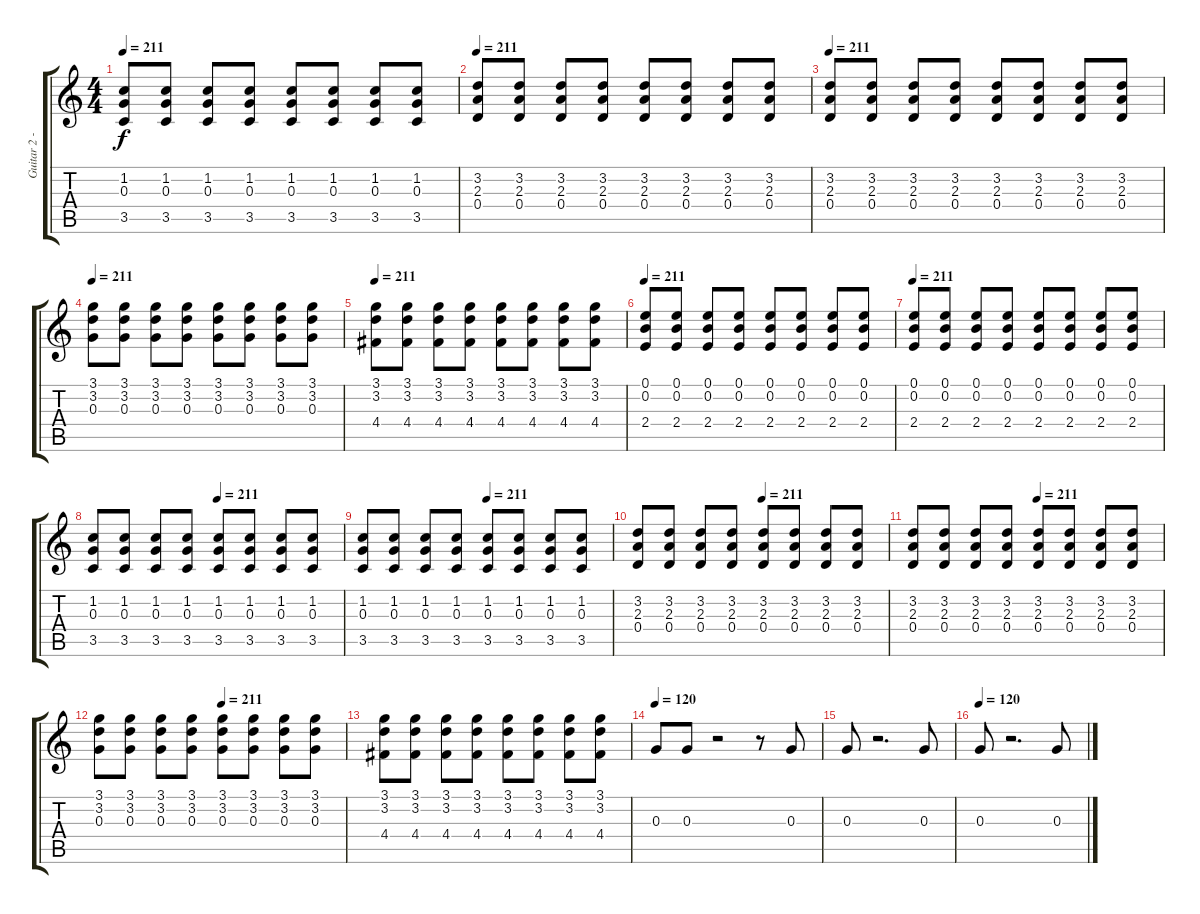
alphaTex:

\track ("Guitar 2 - Eric Melvin" "Guitar 2 -") {instrument distortionguitar}
\staff {score tabs}
\tuning (E4 B3 G3 D3 A2 E2) {hide}
\ts (4 4)
\tempo 211
\clef g2
\ks c
(1.2 0.3 3.5).8{dy f} (1.2 0.3 3.5).8 (1.2 0.3 3.5).8 (1.2 0.3 3.5).8 (1.2 0.3 3.5).8 (1.2 0.3 3.5).8 (1.2 0.3 3.5).8 (1.2 0.3 3.5).8 |
\tempo 211
(3.2 2.3 0.4).8 (3.2 2.3 0.4).8 (3.2 2.3 0.4).8 (3.2 2.3 0.4).8 (3.2 2.3 0.4).8 (3.2 2.3 0.4).8 (3.2 2.3 0.4).8 (3.2 2.3 0.4).8 |
\tempo 211
(3.2 2.3 0.4).8 (3.2 2.3 0.4).8 (3.2 2.3 0.4).8 (3.2 2.3 0.4).8 (3.2 2.3 0.4).8 (3.2 2.3 0.4).8 (3.2 2.3 0.4).8 (3.2 2.3 0.4).8 |
\tempo 211
(3.1 3.2 0.3).8 (3.1 3.2 0.3).8 (3.1 3.2 0.3).8 (3.1 3.2 0.3).8 (3.1 3.2 0.3).8 (3.1 3.2 0.3).8 (3.1 3.2 0.3).8 (3.1 3.2 0.3).8 |
\tempo 211
(3.1 3.2 4.4).8 (3.1 3.2 4.4).8 (3.1 3.2 4.4).8 (3.1 3.2 4.4).8 (3.1 3.2 4.4).8 (3.1 3.2 4.4).8 (3.1 3.2 4.4).8 (3.1 3.2 4.4).8 |
\tempo 211
(0.1 0.2 2.4).8 (0.1 0.2 2.4).8 (0.1 0.2 2.4).8 (0.1 0.2 2.4).8 (0.1 0.2 2.4).8 (0.1 0.2 2.4).8 (0.1 0.2 2.4).8 (0.1 0.2 2.4).8 |
\tempo 211
(0.1 0.2 2.4).8 (0.1 0.2 2.4).8 (0.1 0.2 2.4).8 (0.1 0.2 2.4).8 (0.1 0.2 2.4).8 (0.1 0.2 2.4).8 (0.1 0.2 2.4).8 (0.1 0.2 2.4).8 |
\tempo (211 0.5)
(1.2 0.3 3.5).8 (1.2 0.3 3.5).8 (1.2 0.3 3.5).8 (1.2 0.3 3.5).8 (1.2 0.3 3.5).8 (1.2 0.3 3.5).8 (1.2 0.3 3.5).8 (1.2 0.3 3.5).8 |
\tempo (211 0.5)
(1.2 0.3 3.5).8 (1.2 0.3 3.5).8 (1.2 0.3 3.5).8 (1.2 0.3 3.5).8 (1.2 0.3 3.5).8 (1.2 0.3 3.5).8 (1.2 0.3 3.5).8 (1.2 0.3 3.5).8 |
\tempo (211 0.5)
(3.2 2.3 0.4).8 (3.2 2.3 0.4).8 (3.2 2.3 0.4).8 (3.2 2.3 0.4).8 (3.2 2.3 0.4).8 (3.2 2.3 0.4).8 (3.2 2.3 0.4).8 (3.2 2.3 0.4).8 |
\tempo (211 0.5)
(3.2 2.3 0.4).8 (3.2 2.3 0.4).8 (3.2 2.3 0.4).8 (3.2 2.3 0.4).8 (3.2 2.3 0.4).8 (3.2 2.3 0.4).8 (3.2 2.3 0.4).8 (3.2 2.3 0.4).8 |
\tempo (211 0.5)
(3.1 3.2 0.3).8 (3.1 3.2 0.3).8 (3.1 3.2 0.3).8 (3.1 3.2 0.3).8 (3.1 3.2 0.3).8 (3.1 3.2 0.3).8 (3.1 3.2 0.3).8 (3.1 3.2 0.3).8 |
(3.1 3.2 4.4).8 (3.1 3.2 4.4).8 (3.1 3.2 4.4).8 (3.1 3.2 4.4).8 (3.1 3.2 4.4).8 (3.1 3.2 4.4).8 (3.1 3.2 4.4).8 (3.1 3.2 4.4).8 |
\tempo 120
0.3.8 0.3.8 r.2 r.8 0.3.8 |
0.3.8 r.2{d} 0.3.8 |
\tempo 120
0.3.8 r.2{d} 0.3.8
